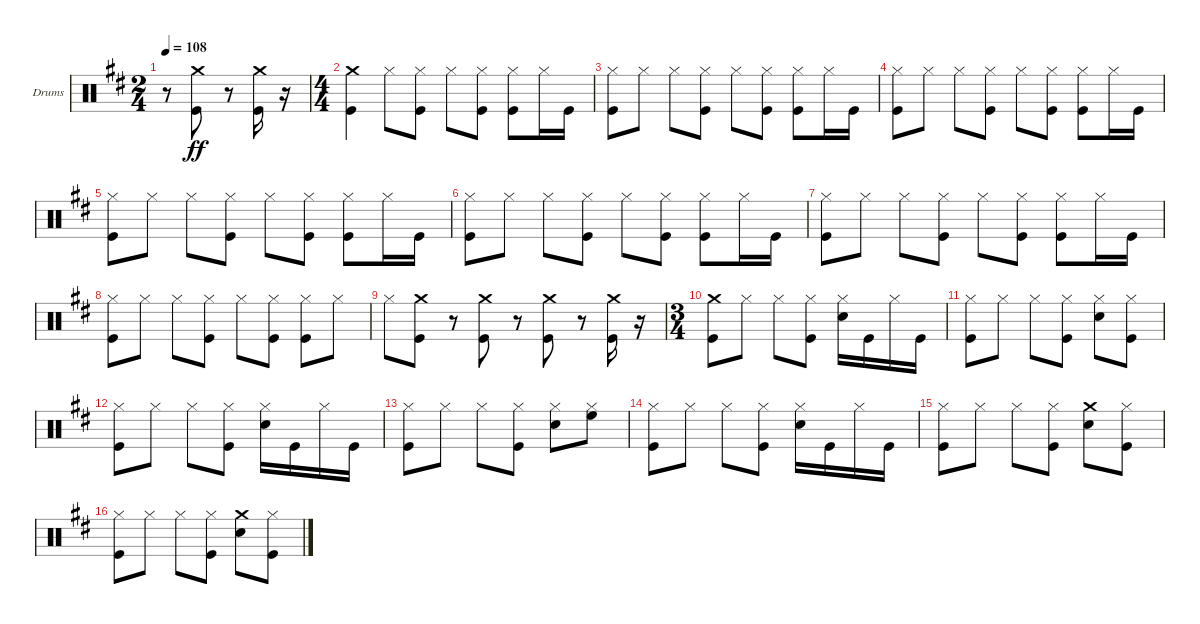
\bracketExtendMode groupsimilarinstruments
\firstSystemTrackNameOrientation horizontal
\otherSystemsTrackNameOrientation horizontal
\track ("Drumkit" "Drums") {instrument percussion}
\staff {score}
\articulation defaults
\ts (2 4)
\beaming (8 2 2 2 2)
\tempo 108
\clef neutral
\scale
1.08071
\ks d
r.8{dy ff} ("Crash medium (hit)" "Kick (hit)").8 r.8 ("Crash medium (hit)" "Kick (hit)").16 r.16 |
\ts (4 4)
\beaming (8 2 2 2 2)
\scale
0.919294 ("Crash medium (hit)" "Kick (hit)").4 "Hi-Hat (closed)".8 ("Hi-Hat (closed)" "Kick (hit)").8 "Hi-Hat (closed)".8 ("Hi-Hat (closed)" "Kick (hit)").8 ("Hi-Hat (closed)" "Kick (hit)").8 "Hi-Hat (closed)".16 "Kick (hit)".16 |
\scale
1.05044 ("Hi-Hat (closed)" "Kick (hit)").8 "Hi-Hat (closed)".8 "Hi-Hat (closed)".8 ("Hi-Hat (closed)" "Kick (hit)").8 "Hi-Hat (closed)".8 ("Hi-Hat (closed)" "Kick (hit)").8 ("Hi-Hat (closed)" "Kick (hit)").8 "Hi-Hat (closed)".16 "Kick (hit)".16 |
\scale
0.949559 ("Hi-Hat (closed)" "Kick (hit)").8 "Hi-Hat (closed)".8 "Hi-Hat (closed)".8 ("Hi-Hat (closed)" "Kick (hit)").8 "Hi-Hat (closed)".8 ("Hi-Hat (closed)" "Kick (hit)").8 ("Hi-Hat (closed)" "Kick (hit)").8 "Hi-Hat (closed)".16 "Kick (hit)".16 |
\scale
1.05044 ("Hi-Hat (closed)" "Kick (hit)").8 "Hi-Hat (closed)".8 "Hi-Hat (closed)".8 ("Hi-Hat (closed)" "Kick (hit)").8 "Hi-Hat (closed)".8 ("Hi-Hat (closed)" "Kick (hit)").8 ("Hi-Hat (closed)" "Kick (hit)").8 "Hi-Hat (closed)".16 "Kick (hit)".16 |
\scale
0.949559 ("Hi-Hat (closed)" "Kick (hit)").8 "Hi-Hat (closed)".8 "Hi-Hat (closed)".8 ("Hi-Hat (closed)" "Kick (hit)").8 "Hi-Hat (closed)".8 ("Hi-Hat (closed)" "Kick (hit)").8 ("Hi-Hat (closed)" "Kick (hit)").8 "Hi-Hat (closed)".16 "Kick (hit)".16 |
\scale
1.05044 ("Hi-Hat (closed)" "Kick (hit)").8 "Hi-Hat (closed)".8 "Hi-Hat (closed)".8 ("Hi-Hat (closed)" "Kick (hit)").8 "Hi-Hat (closed)".8 ("Hi-Hat (closed)" "Kick (hit)").8 ("Hi-Hat (closed)" "Kick (hit)").8 "Hi-Hat (closed)".16 "Kick (hit)".16 |
\scale
0.949559 ("Hi-Hat (closed)" "Kick (hit)").8 "Hi-Hat (closed)".8 "Hi-Hat (closed)".8 ("Hi-Hat (closed)" "Kick (hit)").8 "Hi-Hat (closed)".8 ("Hi-Hat (closed)" "Kick (hit)").8 ("Hi-Hat (closed)" "Kick (hit)").8 "Hi-Hat (closed)".8 |
\scale
1.05044 "Hi-Hat (closed)".8 ("Crash medium (hit)" "Kick (hit)").8 r.8 ("Crash medium (hit)" "Kick (hit)").8 r.8 ("Crash medium (hit)" "Kick (hit)").8 r.8 ("Crash medium (hit)" "Kick (hit)").16 r.16 |
\ts (3 4)
\beaming (8 2 2 2)
\scale
0.949559 ("Crash medium (hit)" "Kick (hit)").8 "Hi-Hat (closed)".8 "Hi-Hat (closed)".8 ("Hi-Hat (closed)" "Kick (hit)").8 ("Hi-Hat (closed)" "Snare (hit) 2").16 "Kick (hit)".16 "Hi-Hat (closed)".16 "Kick (hit)".16 |
\scale
1.05044 ("Hi-Hat (closed)" "Kick (hit)").8 "Hi-Hat (closed)".8 "Hi-Hat (closed)".8 ("Hi-Hat (closed)" "Kick (hit)").8 ("Hi-Hat (closed)" "Snare (hit) 2").8 ("Hi-Hat (closed)" "Kick (hit)").8 |
\scale
0.949559 ("Hi-Hat (closed)" "Kick (hit)").8 "Hi-Hat (closed)".8 "Hi-Hat (closed)".8 ("Hi-Hat (closed)" "Kick (hit)").8 ("Hi-Hat (closed)" "Snare (hit) 2").16 "Kick (hit)".16 "Hi-Hat (closed)".16 "Kick (hit)".16 |
\scale
1.05044 ("Hi-Hat (closed)" "Kick (hit)").8 "Hi-Hat (closed)".8 "Hi-Hat (closed)".8 ("Hi-Hat (closed)" "Kick (hit)").8 ("Hi-Hat (closed)" "Snare (hit) 2").8 ("Hi-Hat (closed)" "High Floor Tom (hit)").8 |
\scale
0.949559 ("Hi-Hat (closed)" "Kick (hit)").8 "Hi-Hat (closed)".8 "Hi-Hat (closed)".8 ("Hi-Hat (closed)" "Kick (hit)").8 ("Hi-Hat (closed)" "Snare (hit) 2").16 "Kick (hit)".16 "Hi-Hat (closed)".16 "Kick (hit)".16 |
\scale
1.05044 ("Hi-Hat (closed)" "Kick (hit)").8 "Hi-Hat (closed)".8 "Hi-Hat (closed)".8 ("Hi-Hat (closed)" "Kick (hit)").8 ("Crash medium (hit)" "Snare (hit) 2").8 ("Hi-Hat (closed)" "Kick (hit)").8 |
\scale
0.949559 ("Hi-Hat (closed)" "Kick (hit)").8 "Hi-Hat (closed)".8 "Hi-Hat (closed)".8 ("Hi-Hat (closed)" "Kick (hit)").8 ("Crash medium (hit)" "Snare (hit) 2").8 ("Hi-Hat (closed)" "Kick (hit)").8
